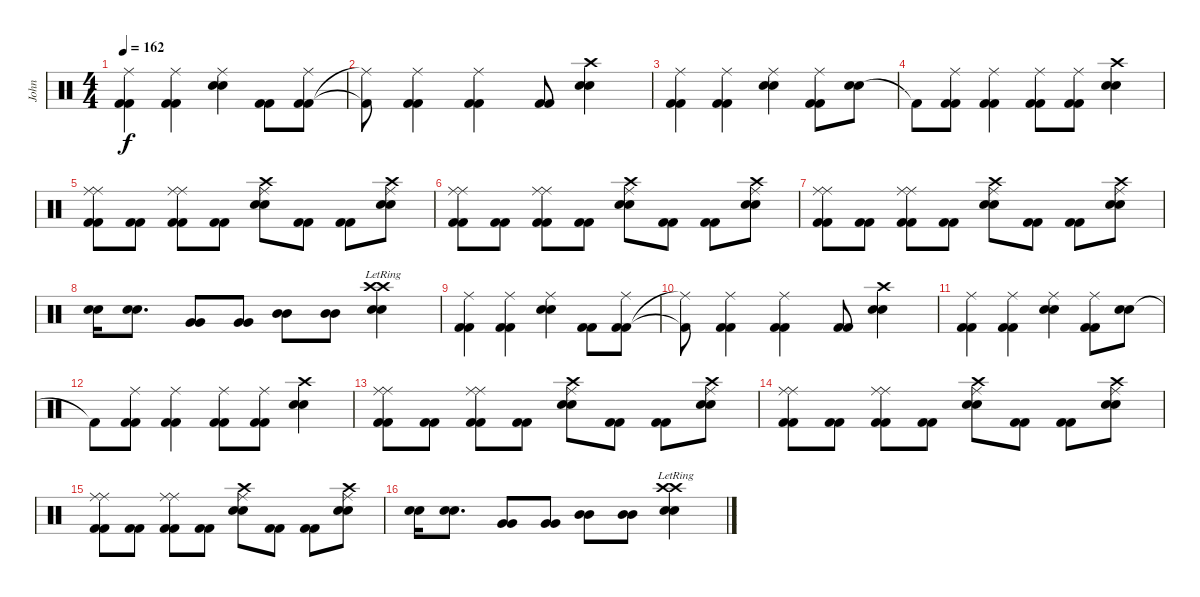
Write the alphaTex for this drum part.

\track ("John" "John") {instrument percussion}
\staff {score}
\articulation defaults
\ts (4 4)
\tempo 162
\clef neutral
\ks c
("Kick (hit) 2" "Kick (hit) 2" "Ride (middle)").4{dy f} ("Kick (hit) 2" "Kick (hit) 2" "Ride (middle)").4 ("Snare (hit) 2" "Snare (hit) 2" "Ride (middle)").4 ("Kick (hit) 2" "Kick (hit) 2").8 ("Kick (hit) 2" "Kick (hit) 2" "Ride (middle)").8 |
("Kick (hit) 2"{t} "Ride (middle)"{t}).8 ("Kick (hit) 2" "Kick (hit) 2" "Ride (middle)").4 ("Kick (hit) 2" "Kick (hit) 2" "Ride (middle)").4 ("Kick (hit) 2" "Kick (hit) 2").8 ("Snare (hit) 2" "Snare (hit) 2" "Crash high (hit)").4 |
("Kick (hit) 2" "Kick (hit) 2" "Ride (middle)").4 ("Kick (hit) 2" "Kick (hit) 2" "Ride (middle)").4 ("Snare (hit) 2" "Snare (hit) 2" "Ride (middle)").4 ("Kick (hit) 2" "Kick (hit) 2" "Ride (middle)").8 ("Snare (hit) 2" "Snare (hit) 2").8 |
"Kick (hit) 2"{t}.8 ("Kick (hit) 2" "Kick (hit) 2" "Ride (middle)").8 ("Kick (hit) 2" "Kick (hit) 2" "Ride (middle)").4 ("Kick (hit) 2" "Kick (hit) 2" "Ride (middle)").8 ("Kick (hit) 2" "Kick (hit) 2" "Ride (middle)").8 ("Snare (hit) 2" "Snare (hit) 2" "Crash high (hit)").4 |
("Kick (hit) 2" "Kick (hit) 2" "Ride (middle)" "Ride (middle)").8 ("Kick (hit) 2" "Kick (hit) 2").8 ("Kick (hit) 2" "Kick (hit) 2" "Ride (middle)" "Ride (middle)").8 ("Kick (hit) 2" "Kick (hit) 2").8 ("Snare (hit) 2" "Snare (hit) 2" "Crash high (hit)" "Ride (middle)").8 ("Kick (hit) 2" "Kick (hit) 2").8 ("Kick (hit) 2" "Kick (hit) 2").8 ("Snare (hit) 2" "Snare (hit) 2" "Crash high (hit)" "Ride (middle)").8 |
("Kick (hit) 2" "Kick (hit) 2" "Ride (middle)" "Ride (middle)").8 ("Kick (hit) 2" "Kick (hit) 2").8 ("Kick (hit) 2" "Kick (hit) 2" "Ride (middle)" "Ride (middle)").8 ("Kick (hit) 2" "Kick (hit) 2").8 ("Snare (hit) 2" "Snare (hit) 2" "Crash high (hit)" "Ride (middle)").8 ("Kick (hit) 2" "Kick (hit) 2").8 ("Kick (hit) 2" "Kick (hit) 2").8 ("Snare (hit) 2" "Snare (hit) 2" "Crash high (hit)" "Ride (middle)").8 |
("Kick (hit) 2" "Kick (hit) 2" "Ride (middle)" "Ride (middle)").8 ("Kick (hit) 2" "Kick (hit) 2").8 ("Kick (hit) 2" "Kick (hit) 2" "Ride (middle)" "Ride (middle)").8 ("Kick (hit) 2" "Kick (hit) 2").8 ("Snare (hit) 2" "Snare (hit) 2" "Crash high (hit)" "Ride (middle)").8 ("Kick (hit) 2" "Kick (hit) 2").8 ("Kick (hit) 2" "Kick (hit) 2").8 ("Snare (hit) 2" "Snare (hit) 2" "Crash high (hit)" "Ride (middle)").8 |
("Snare (hit) 2" "Snare (hit) 2").16 ("Snare (hit) 2" "Snare (hit) 2").8{d} ("Very Low Tom (hit)" "Very Low Tom (hit)").8 ("Very Low Tom (hit)" "Very Low Tom (hit)").8 ("Mid Tom (hit)" "Mid Tom (hit)").8 ("Mid Tom (hit)" "Mid Tom (hit)").8 ("Snare (hit) 2" "Snare (hit) 2" "Crash high (hit)" "Crash high (hit)"{lr}).4 |
("Kick (hit) 2" "Kick (hit) 2" "Ride (middle)").4 ("Kick (hit) 2" "Kick (hit) 2" "Ride (middle)").4 ("Snare (hit) 2" "Snare (hit) 2" "Ride (middle)").4 ("Kick (hit) 2" "Kick (hit) 2").8 ("Kick (hit) 2" "Kick (hit) 2" "Ride (middle)").8 |
("Kick (hit) 2"{t} "Ride (middle)"{t}).8 ("Kick (hit) 2" "Kick (hit) 2" "Ride (middle)").4 ("Kick (hit) 2" "Kick (hit) 2" "Ride (middle)").4 ("Kick (hit) 2" "Kick (hit) 2").8 ("Snare (hit) 2" "Snare (hit) 2" "Crash high (hit)").4 |
("Kick (hit) 2" "Kick (hit) 2" "Ride (middle)").4 ("Kick (hit) 2" "Kick (hit) 2" "Ride (middle)").4 ("Snare (hit) 2" "Snare (hit) 2" "Ride (middle)").4 ("Kick (hit) 2" "Kick (hit) 2" "Ride (middle)").8 ("Snare (hit) 2" "Snare (hit) 2").8 |
"Kick (hit) 2"{t}.8 ("Kick (hit) 2" "Kick (hit) 2" "Ride (middle)").8 ("Kick (hit) 2" "Kick (hit) 2" "Ride (middle)").4 ("Kick (hit) 2" "Kick (hit) 2" "Ride (middle)").8 ("Kick (hit) 2" "Kick (hit) 2" "Ride (middle)").8 ("Snare (hit) 2" "Snare (hit) 2" "Crash high (hit)").4 |
("Kick (hit) 2" "Kick (hit) 2" "Ride (middle)" "Ride (middle)").8 ("Kick (hit) 2" "Kick (hit) 2").8 ("Kick (hit) 2" "Kick (hit) 2" "Ride (middle)" "Ride (middle)").8 ("Kick (hit) 2" "Kick (hit) 2").8 ("Snare (hit) 2" "Snare (hit) 2" "Crash high (hit)" "Ride (middle)").8 ("Kick (hit) 2" "Kick (hit) 2").8 ("Kick (hit) 2" "Kick (hit) 2").8 ("Snare (hit) 2" "Snare (hit) 2" "Crash high (hit)" "Ride (middle)").8 |
("Kick (hit) 2" "Kick (hit) 2" "Ride (middle)" "Ride (middle)").8 ("Kick (hit) 2" "Kick (hit) 2").8 ("Kick (hit) 2" "Kick (hit) 2" "Ride (middle)" "Ride (middle)").8 ("Kick (hit) 2" "Kick (hit) 2").8 ("Snare (hit) 2" "Snare (hit) 2" "Crash high (hit)" "Ride (middle)").8 ("Kick (hit) 2" "Kick (hit) 2").8 ("Kick (hit) 2" "Kick (hit) 2").8 ("Snare (hit) 2" "Snare (hit) 2" "Crash high (hit)" "Ride (middle)").8 |
("Kick (hit) 2" "Kick (hit) 2" "Ride (middle)" "Ride (middle)").8 ("Kick (hit) 2" "Kick (hit) 2").8 ("Kick (hit) 2" "Kick (hit) 2" "Ride (middle)" "Ride (middle)").8 ("Kick (hit) 2" "Kick (hit) 2").8 ("Snare (hit) 2" "Snare (hit) 2" "Crash high (hit)" "Ride (middle)").8 ("Kick (hit) 2" "Kick (hit) 2").8 ("Kick (hit) 2" "Kick (hit) 2").8 ("Snare (hit) 2" "Snare (hit) 2" "Crash high (hit)" "Ride (middle)").8 |
("Snare (hit) 2" "Snare (hit) 2").16 ("Snare (hit) 2" "Snare (hit) 2").8{d} ("Very Low Tom (hit)" "Very Low Tom (hit)").8 ("Very Low Tom (hit)" "Very Low Tom (hit)").8 ("Mid Tom (hit)" "Mid Tom (hit)").8 ("Mid Tom (hit)" "Mid Tom (hit)").8 ("Snare (hit) 2" "Snare (hit) 2" "Crash high (hit)" "Crash high (hit)"{lr}).4
